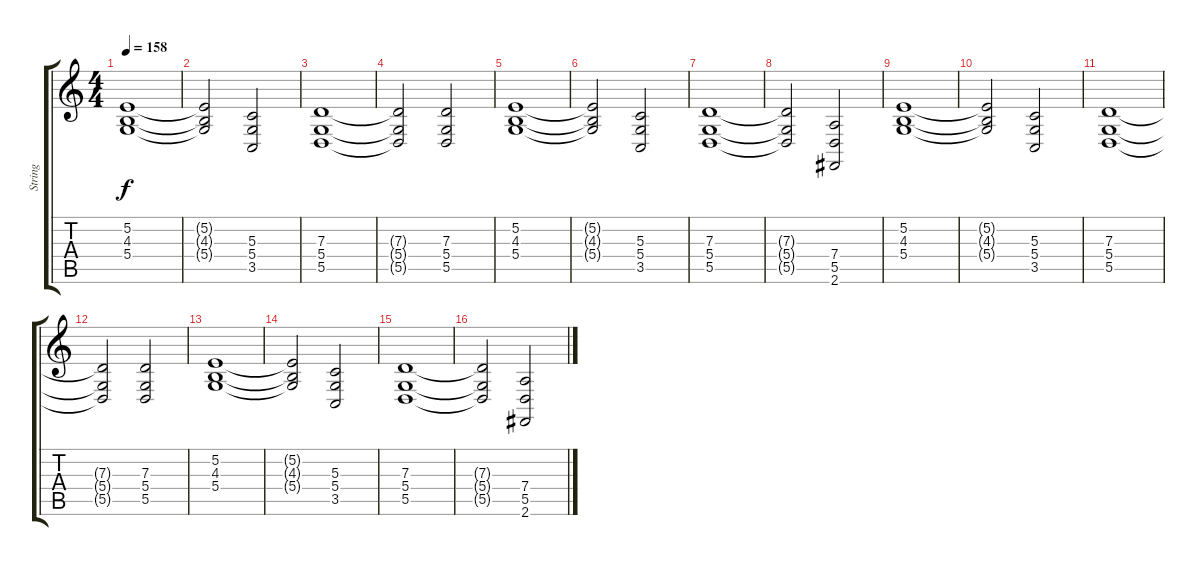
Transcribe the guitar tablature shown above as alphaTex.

\track ("String" "String") {instrument stringensemble1}
\staff {score tabs}
\tuning (E4 B3 G3 D3 A2 E2) {hide}
\ts (4 4)
\tempo 158
\clef g2
\ks c
(5.2 4.3 5.4).1{dy f} |
(5.2{t} 4.3{t} 5.4{t}).2 (5.3 5.4 3.5).2 |
(7.3 5.4 5.5).1 |
(7.3{t} 5.4{t} 5.5{t}).2 (7.3 5.4 5.5).2 |
(5.2 4.3 5.4).1 |
(5.2{t} 4.3{t} 5.4{t}).2 (5.3 5.4 3.5).2 |
(7.3 5.4 5.5).1 |
(7.3{t} 5.4{t} 5.5{t}).2 (7.4 5.5 2.6).2 |
(5.2 4.3 5.4).1 |
(5.2{t} 4.3{t} 5.4{t}).2 (5.3 5.4 3.5).2 |
(7.3 5.4 5.5).1 |
(7.3{t} 5.4{t} 5.5{t}).2 (7.3 5.4 5.5).2 |
(5.2 4.3 5.4).1 |
(5.2{t} 4.3{t} 5.4{t}).2 (5.3 5.4 3.5).2 |
(7.3 5.4 5.5).1 |
(7.3{t} 5.4{t} 5.5{t}).2 (7.4 5.5 2.6).2
